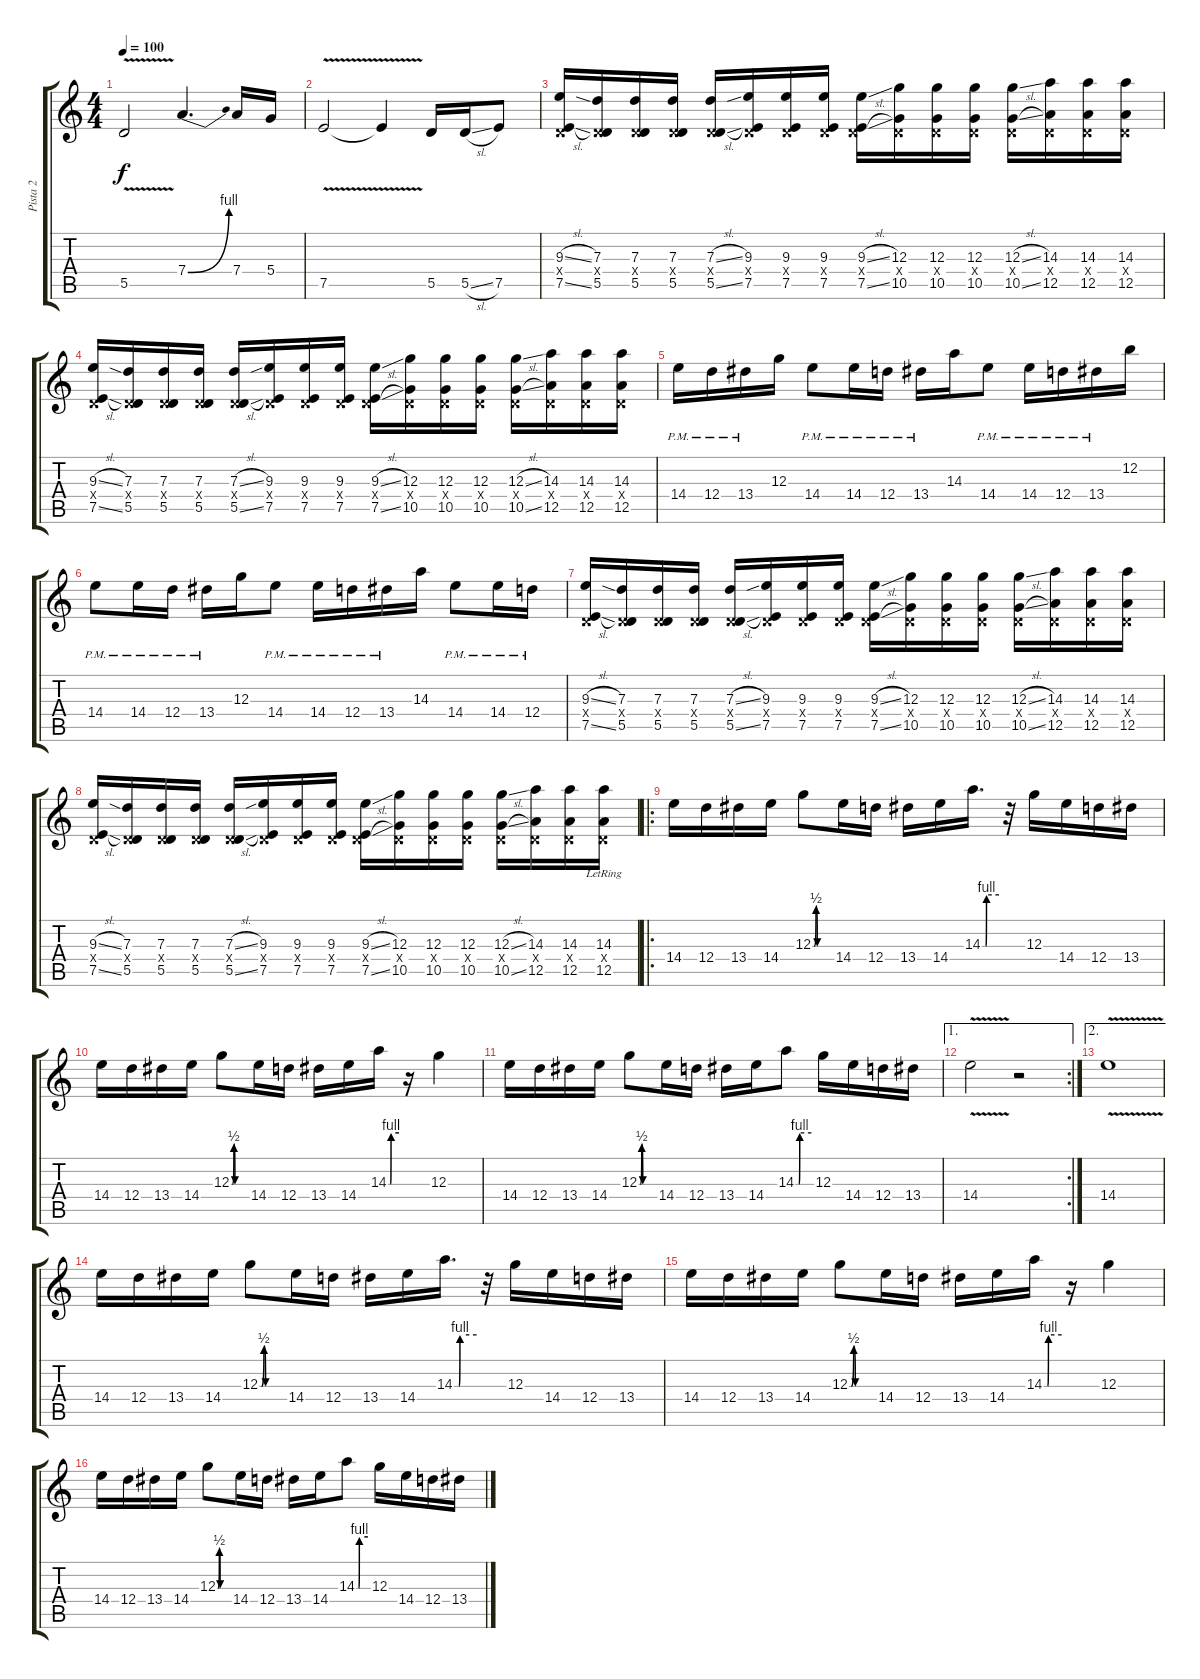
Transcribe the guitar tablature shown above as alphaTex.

\track ("Pista 2" "Pista 2") {instrument distortionguitar}
\staff {score tabs}
\tuning (E4 B3 G3 D3 A2 E2) {hide}
\ts (4 4)
\tempo 100
\clef g2
\ks c
5.5{v}.2{dy f} 7.4{be (bend 0 0 60 4)}.4{d} 7.4.16 5.4.16 |
7.5{v}.2 7.5{v t}.4 5.5.16 5.5{sl}.16 7.5.8 |
(9.3{sl} 0.4{x} 7.5{sl}).16 (7.3 0.4{x} 5.5).16 (7.3 0.4{x} 5.5).16 (7.3 0.4{x} 5.5).16 (7.3{sl} 0.4{x} 5.5{sl}).16 (9.3 0.4{x} 7.5).16 (9.3 0.4{x} 7.5).16 (9.3 0.4{x} 7.5).16 (9.3{sl} 0.4{x} 7.5{sl}).16 (12.3 0.4{x} 10.5).16 (12.3 0.4{x} 10.5).16 (12.3 0.4{x} 10.5).16 (12.3{sl} 0.4{x} 10.5{sl}).16 (14.3 0.4{x} 12.5).16 (14.3 0.4{x} 12.5).16 (14.3 0.4{x} 12.5).16 |
(9.3{sl} 0.4{x} 7.5{sl}).16 (7.3 0.4{x} 5.5).16 (7.3 0.4{x} 5.5).16 (7.3 0.4{x} 5.5).16 (7.3{sl} 0.4{x} 5.5{sl}).16 (9.3 0.4{x} 7.5).16 (9.3 0.4{x} 7.5).16 (9.3 0.4{x} 7.5).16 (9.3{sl} 0.4{x} 7.5{sl}).16 (12.3 0.4{x} 10.5).16 (12.3 0.4{x} 10.5).16 (12.3 0.4{x} 10.5).16 (12.3{sl} 0.4{x} 10.5{sl}).16 (14.3 0.4{x} 12.5).16 (14.3 0.4{x} 12.5).16 (14.3 0.4{x} 12.5).16 |
14.4{pm}.16 12.4{pm}.16 13.4{pm}.16 12.3.16 14.4{pm}.8 14.4{pm}.16 12.4{pm}.16 13.4{pm}.16 14.3.16 14.4{pm}.8 14.4{pm}.16 12.4{pm}.16 13.4{pm}.16 12.2.16 |
14.4{pm}.8 14.4{pm}.16 12.4{pm}.16 13.4{pm}.16 12.3.16 14.4{pm}.8 14.4{pm}.16 12.4{pm}.16 13.4{pm}.16 14.3.16 14.4{pm}.8 14.4{pm}.16 12.4{pm}.16 |
(9.3{sl} 0.4{x} 7.5{sl}).16 (7.3 0.4{x} 5.5).16 (7.3 0.4{x} 5.5).16 (7.3 0.4{x} 5.5).16 (7.3{sl} 0.4{x} 5.5{sl}).16 (9.3 0.4{x} 7.5).16 (9.3 0.4{x} 7.5).16 (9.3 0.4{x} 7.5).16 (9.3{sl} 0.4{x} 7.5{sl}).16 (12.3 0.4{x} 10.5).16 (12.3 0.4{x} 10.5).16 (12.3 0.4{x} 10.5).16 (12.3{sl} 0.4{x} 10.5{sl}).16 (14.3 0.4{x} 12.5).16 (14.3 0.4{x} 12.5).16 (14.3 0.4{x} 12.5).16 |
(9.3{sl} 0.4{x} 7.5{sl}).16 (7.3 0.4{x} 5.5).16 (7.3 0.4{x} 5.5).16 (7.3 0.4{x} 5.5).16 (7.3{sl} 0.4{x} 5.5{sl}).16 (9.3 0.4{x} 7.5).16 (9.3 0.4{x} 7.5).16 (9.3 0.4{x} 7.5).16 (9.3{sl} 0.4{x} 7.5{sl}).16 (12.3 0.4{x} 10.5).16 (12.3 0.4{x} 10.5).16 (12.3 0.4{x} 10.5).16 (12.3{sl} 0.4{x} 10.5{sl}).16 (14.3 0.4{x} 12.5).16 (14.3 0.4{x} 12.5).16 (14.3{lr} 0.4{x} 12.5{lr}).16 |
\ro
14.4.16 12.4.16 13.4.16 14.4.16 12.3{be (custom 0 0 4 0 10 2 14 0 60 0)}.8 14.4.16 12.4.16 13.4.16 14.4.16 14.3{be (custom 0 0 13 0 15 4 60 4)}.16{d} r.32 12.3.16 14.4.16 12.4.16 13.4.16 |
14.4.16 12.4.16 13.4.16 14.4.16 12.3{be (custom 0 0 4 0 10 2 14 0 60 0)}.8 14.4.16 12.4.16 13.4.16 14.4.16 14.3{be (custom 0 0 13 0 15 4 60 4)}.16 r.16 12.3.4 |
14.4.16 12.4.16 13.4.16 14.4.16 12.3{be (custom 0 0 4 0 10 2 14 0 60 0)}.8 14.4.16 12.4.16 13.4.16 14.4.16 14.3{be (custom 0 0 13 0 15 4 60 4)}.8 12.3.16 14.4.16 12.4.16 13.4.16 |
\ae 1
\rc 2
14.4{v}.2 r.2 |
\ae 2
14.4{v}.1 |
14.4.16 12.4.16 13.4.16 14.4.16 12.3{be (custom 0 0 4 0 10 2 14 0 60 0)}.8 14.4.16 12.4.16 13.4.16 14.4.16 14.3{be (custom 0 0 13 0 15 4 60 4)}.16{d} r.32 12.3.16 14.4.16 12.4.16 13.4.16 |
14.4.16 12.4.16 13.4.16 14.4.16 12.3{be (custom 0 0 4 0 10 2 14 0 60 0)}.8 14.4.16 12.4.16 13.4.16 14.4.16 14.3{be (custom 0 0 13 0 15 4 60 4)}.16 r.16 12.3.4 |
14.4.16 12.4.16 13.4.16 14.4.16 12.3{be (custom 0 0 4 0 10 2 14 0 60 0)}.8 14.4.16 12.4.16 13.4.16 14.4.16 14.3{be (custom 0 0 13 0 15 4 60 4)}.8 12.3.16 14.4.16 12.4.16 13.4.16
